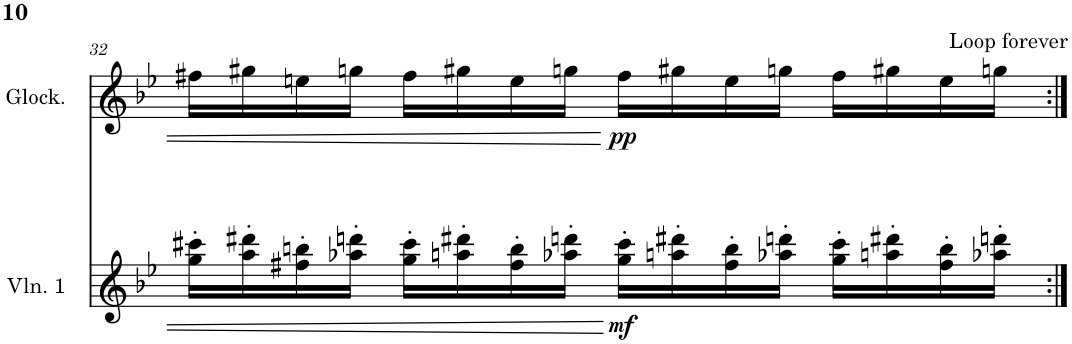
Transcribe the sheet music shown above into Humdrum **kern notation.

**kern	**dynam	**kern	**dynam	**kern	**kern
*part4	*part4	*part3	*part3	*part2	*part1
*staff4	*staff4	*staff3	*staff3	*staff2	*staff1
*I"Violin 1	*	*I"Glockenspiel	*	*I"Tuba	*I"English Horn
*I'Vln. 1	*	*I'Glock.	*	*I'Tba.	*I'E. Hn.
!!LO:PB:g=z
*clefG2	*	*clefG2	*	*clefF4	*clefF4
*	*	*Trd-7c-12	*	*	*Trd4c7
*k[b-e-]	*	*k[b-e-]	*	*k[b-e-]	*k[b-e-]
*M4/4	*	*M4/4	*	*M4/4	*M4/4
*met(c)	*	*met(c)	*	*met(c)	*met(c)
=32	=32	=32	=32	=32	=32
*	*	*	*	*	*^
16gg\' 16ccc#X\'LL	.	16ff#X\LL	.	1r	1r	2..ryy
16aa\' 16ddd#X\'	.	16gg#X\	.	.	.	.
16ff#X\' 16bbn\'	.	16een\	.	.	.	.
16aa-X\' 16dddn\'JJ	.	16ggn\JJ	.	.	.	.
16gg\' 16ccc#\'LL	.	16ff#\LL	.	.	.	.
16aan\' 16ddd#X\'	.	16gg#X\	.	.	.	.
16ff#\' 16bb\'	.	16ee\	.	.	.	.
16aa-X\' 16dddn\'JJ	.	16ggn\JJ	.	.	.	.
!	!LO:DY:b	!	!LO:DY:b	!	!	!
16gg\' 16ccc#\'LL	mf	16ff#\LL	pp	.	.	.
16aan\' 16ddd#X\'	.	16gg#X\	.	.	.	.
16ff#\' 16bb\'	.	16ee\	.	.	.	.
16aa-X\' 16dddn\'JJ	.	16ggn\JJ	.	.	.	.
16gg\' 16ccc#\'LL	.	16ff#\LL	.	.	.	.
16aan\' 16ddd#X\'	.	16gg#X\	.	.	.	.
!	!	!	!	!	!	!LO:TX:a:t=Loop forever
16ff#\' 16bb\'	.	16ee\	.	.	.	8ryy
16aa-X\' 16dddn\'JJ	.	16ggn\JJ	.	.	.	.
*	*	*	*	*	*v	*v
=:|!	=:|!	=:|!	=:|!	=:|!	=:|!
*-	*-	*-	*-	*-	*-
